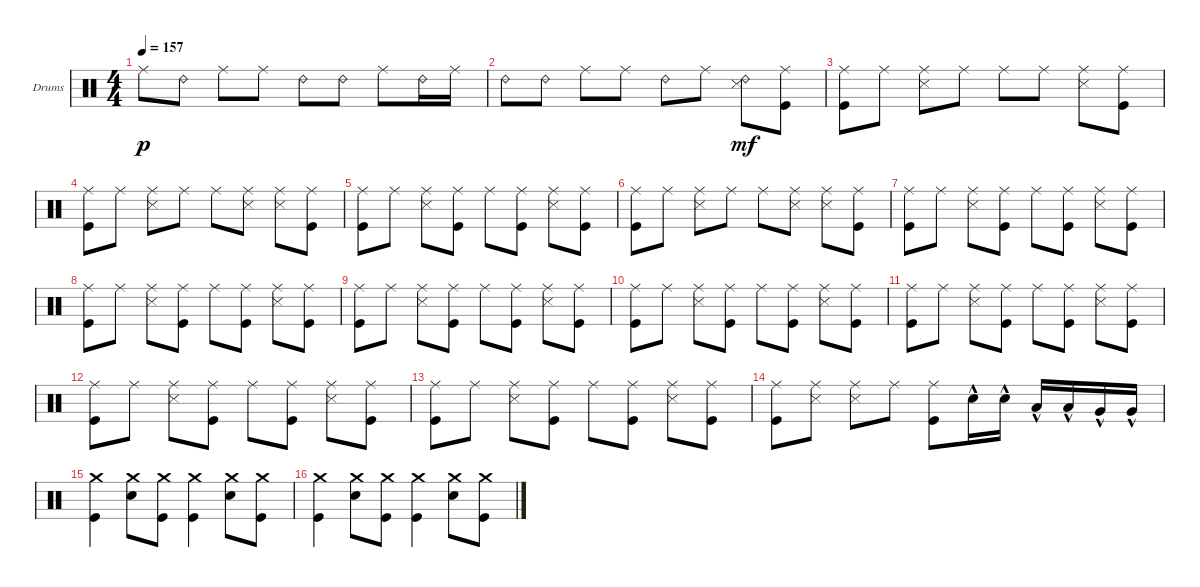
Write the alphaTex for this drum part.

\defaultSystemsLayout 4
\bracketExtendMode groupsimilarinstruments
\firstSystemTrackNameOrientation horizontal
\otherSystemsTrackNameOrientation horizontal
\track ("Drumkit" "Drums") {instrument percussion}
\staff {score}
\articulation defaults
\ts (4 4)
\tempo 157
\clef neutral
\scale
0.333333
\ks c "Ride (middle)".8{dy p} "Ride (bell) 2".8 "Ride (middle)".8 "Ride (middle)".8 "Ride (bell) 2".8 "Ride (bell) 2".8 "Ride (middle)".8 "Ride (bell) 2".16 "Ride (middle)".16
|
\scale
0.333333 "Ride (bell) 2".8 "Ride (bell) 2".8 "Ride (middle)".8 "Ride (middle)".8 "Ride (bell) 2".8 "Ride (middle)".8 ("Ride (bell) 2" "Snare (side stick) 3").8{dy mf} ("Ride (middle)" "Kick (hit)").8 |
\scale
0.333333 ("Kick (hit)" "Ride (middle)").8 "Ride (middle)".8 ("Snare (side stick) 3" "Ride (middle)").8 "Ride (middle)".8 "Ride (middle)".8 "Ride (middle)".8 ("Ride (middle)" "Snare (side stick) 3").8 ("Ride (middle)" "Kick (hit)").8 |
\scale
0.333333 ("Kick (hit)" "Ride (middle)").8 "Ride (middle)".8 ("Snare (side stick) 3" "Ride (middle)").8 "Ride (middle)".8 "Ride (middle)".8 ("Snare (side stick) 3" "Ride (middle)").8 ("Snare (side stick) 3" "Ride (middle)").8 ("Ride (middle)" "Kick (hit)").8 |
\scale
0.333333 ("Ride (middle)" "Kick (hit)").8 "Ride (middle)".8 ("Ride (middle)" "Snare (side stick) 3").8 ("Ride (middle)" "Kick (hit)").8 "Ride (middle)".8 ("Ride (middle)" "Kick (hit)").8 ("Ride (middle)" "Snare (side stick) 3").8 ("Ride (middle)" "Kick (hit)").8 |
\scale
0.333333 ("Ride (middle)" "Kick (hit)").8 "Ride (middle)".8 ("Ride (middle)" "Snare (side stick) 3").8 "Ride (middle)".8 "Ride (middle)".8 ("Ride (middle)" "Snare (side stick) 3").8 ("Ride (middle)" "Snare (side stick) 3").8 ("Ride (middle)" "Kick (hit)").8 |
\scale
0.333333 ("Ride (middle)" "Kick (hit)").8 "Ride (middle)".8 ("Ride (middle)" "Snare (side stick) 3").8 ("Ride (middle)" "Kick (hit)").8 "Ride (middle)".8 ("Ride (middle)" "Kick (hit)").8 ("Ride (middle)" "Snare (side stick) 3").8 ("Ride (middle)" "Kick (hit)").8 |
\scale
0.333333 ("Ride (middle)" "Kick (hit)").8 "Ride (middle)".8 ("Ride (middle)" "Snare (side stick) 3").8 ("Ride (middle)" "Kick (hit)").8 "Ride (middle)".8 ("Ride (middle)" "Kick (hit)").8 ("Ride (middle)" "Snare (side stick) 3").8 ("Ride (middle)" "Kick (hit)").8 |
\scale
0.333333 ("Ride (middle)" "Kick (hit)").8 "Ride (middle)".8 ("Ride (middle)" "Snare (side stick) 3").8 ("Ride (middle)" "Kick (hit)").8 "Ride (middle)".8 ("Ride (middle)" "Kick (hit)").8 ("Ride (middle)" "Snare (side stick) 3").8 ("Ride (middle)" "Kick (hit)").8 |
\scale
0.333333 ("Ride (middle)" "Kick (hit)").8 "Ride (middle)".8 ("Ride (middle)" "Snare (side stick) 3").8 ("Ride (middle)" "Kick (hit)").8 "Ride (middle)".8 ("Ride (middle)" "Kick (hit)").8 ("Ride (middle)" "Snare (side stick) 3").8 ("Ride (middle)" "Kick (hit)").8 |
\scale
0.333333 ("Ride (middle)" "Kick (hit)").8 "Ride (middle)".8 ("Ride (middle)" "Snare (side stick) 3").8 ("Ride (middle)" "Kick (hit)").8 "Ride (middle)".8 ("Ride (middle)" "Kick (hit)").8 ("Ride (middle)" "Snare (side stick) 3").8 ("Ride (middle)" "Kick (hit)").8 |
\scale
0.333333 ("Ride (middle)" "Kick (hit)").8 "Ride (middle)".8 ("Ride (middle)" "Snare (side stick) 3").8 ("Ride (middle)" "Kick (hit)").8 "Ride (middle)".8 ("Ride (middle)" "Kick (hit)").8 ("Ride (middle)" "Snare (side stick) 3").8 ("Ride (middle)" "Kick (hit)").8 |
\scale
0.333333 ("Ride (middle)" "Kick (hit)").8 "Ride (middle)".8 ("Ride (middle)" "Snare (side stick) 3").8 ("Ride (middle)" "Kick (hit)").8 "Ride (middle)".8 ("Ride (middle)" "Kick (hit)").8 ("Ride (middle)" "Snare (side stick) 3").8 ("Ride (middle)" "Kick (hit)").8 |
\scale
0.333333 ("Ride (middle)" "Kick (hit)").8 ("Ride (middle)" "Snare (side stick) 3").8 ("Ride (middle)" "Snare (side stick) 3").8 "Ride (middle)".8 ("Ride (middle)" "Kick (hit)").8 "Snare (hit) 2"{hac}.16 "Snare (hit) 2"{hac}.16 "Low Tom (hit)"{hac}.16 "Low Tom (hit)"{hac}.16 "Very Low Tom (hit)"{hac}.16 "Very Low Tom (hit)"{hac}.16 |
\scale
0.333333 ("Crash medium (hit)" "Kick (hit)").4 ("Crash medium (hit)" "Snare (hit) 2").8 ("Crash medium (hit)" "Kick (hit)").8 ("Crash medium (hit)" "Kick (hit)").4 ("Crash medium (hit)" "Snare (hit) 2").8 ("Crash medium (hit)" "Kick (hit)").8 |
\scale
0.333333 ("Crash medium (hit)" "Kick (hit)").4 ("Crash medium (hit)" "Snare (hit) 2").8 ("Crash medium (hit)" "Kick (hit)").8 ("Crash medium (hit)" "Kick (hit)").4 ("Crash medium (hit)" "Snare (hit) 2").8 ("Crash medium (hit)" "Kick (hit)").8
